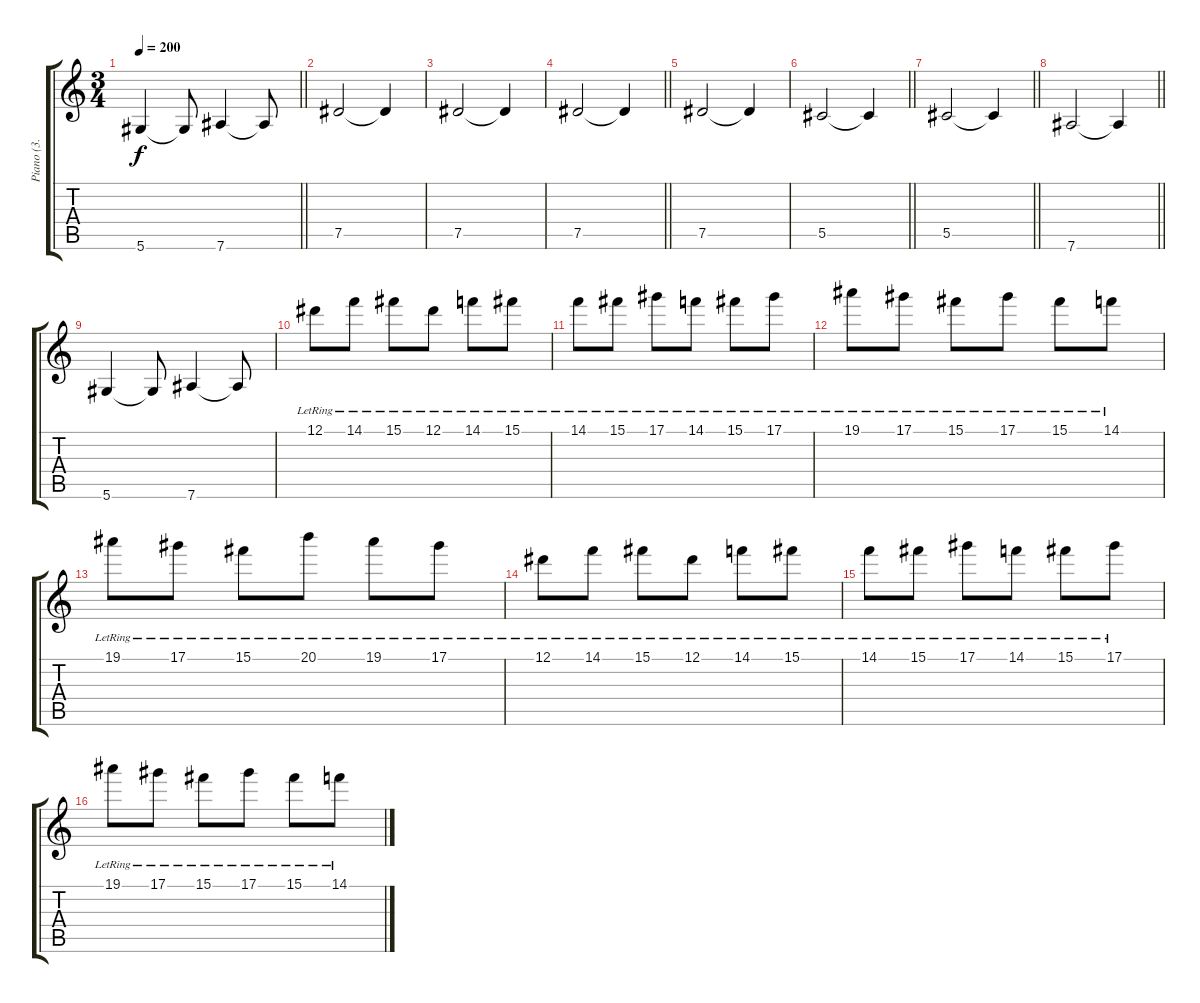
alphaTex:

\track ("Piano (3. Guitar)" "Piano (3. ") {instrument acousticguitarsteel}
\staff {score tabs}
\tuning (Eb4 Bb3 Gb3 Db3 Ab2 Eb2) {hide}
\ts (3 4)
\tempo 200
\clef g2
\barLineRight lightlight
\ks c
5.6.4{dy f} 5.6{t}.8 7.6.4 7.6{t}.8 |
7.5.2 7.5{t}.4 |
7.5.2 7.5{t}.4 |
\barLineRight lightlight
7.5.2 7.5{t}.4 |
7.5.2 7.5{t}.4 |
\barLineRight lightlight
5.5.2 5.5{t}.4 |
\barLineRight lightlight
5.5.2 5.5{t}.4 |
\barLineRight lightlight
7.6.2 7.6{t}.4 |
5.6.4 5.6{t}.8 7.6.4 7.6{t}.8 |
12.1{lr}.8 14.1{lr}.8 15.1{lr}.8 12.1{lr}.8 14.1{lr}.8 15.1{lr}.8 |
14.1{lr}.8 15.1{lr}.8 17.1{lr}.8 14.1{lr}.8 15.1{lr}.8 17.1{lr}.8 |
19.1{lr}.8 17.1{lr}.8 15.1{lr}.8 17.1{lr}.8 15.1{lr}.8 14.1{lr}.8 |
19.1{lr}.8 17.1{lr}.8 15.1{lr}.8 20.1{lr}.8 19.1{lr}.8 17.1{lr}.8 |
12.1{lr}.8 14.1{lr}.8 15.1{lr}.8 12.1{lr}.8 14.1{lr}.8 15.1{lr}.8 |
14.1{lr}.8 15.1{lr}.8 17.1{lr}.8 14.1{lr}.8 15.1{lr}.8 17.1{lr}.8 |
19.1{lr}.8 17.1{lr}.8 15.1{lr}.8 17.1{lr}.8 15.1{lr}.8 14.1{lr}.8
